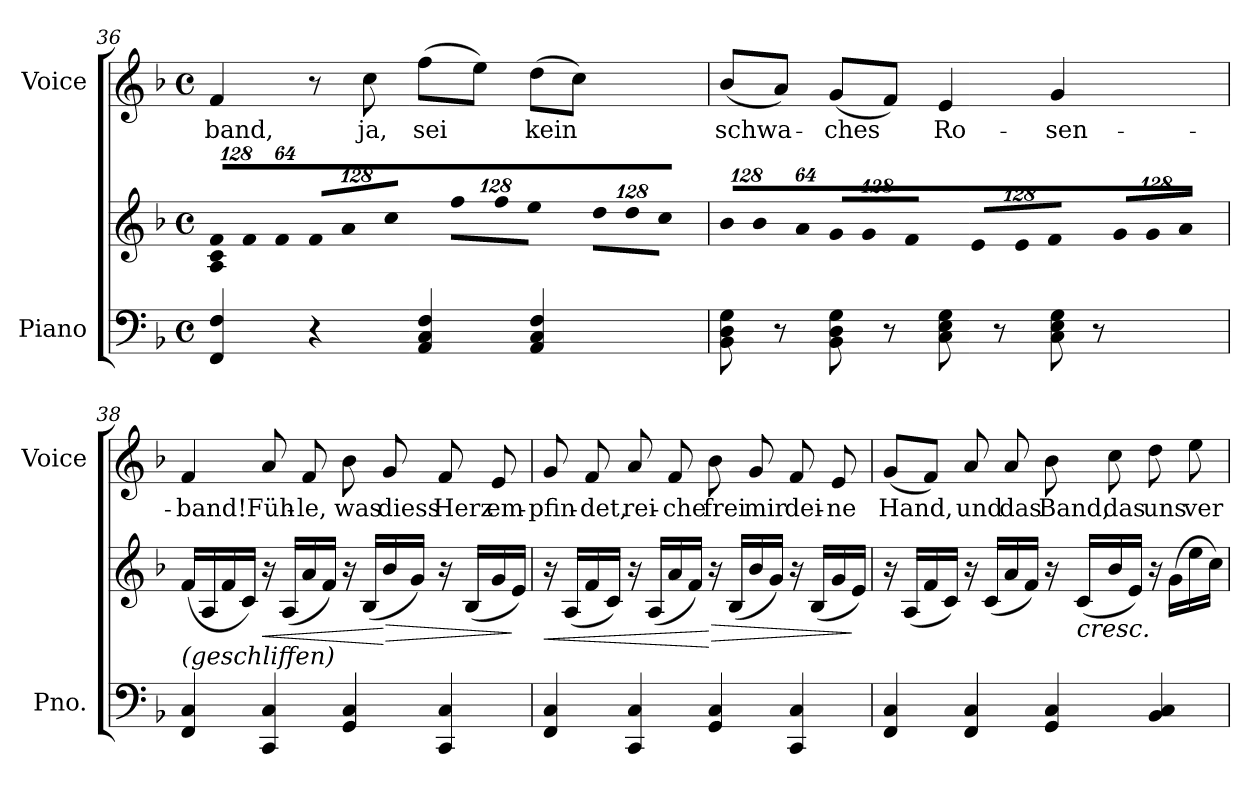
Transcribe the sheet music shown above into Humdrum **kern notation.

**kern	**kern	**dynam	**kern	**text
*part2	*part2	*part2	*part1	*part1
*staff3	*staff2	*staff2/3	*staff1	*staff1
*I"Piano	*	*	*I"Voice	*
*I'Pno.	*	*	*I'Voice	*
*clefF4	*clefG2	*	*clefG2	*
*k[b-]	*k[b-]	*	*k[b-]	*
*F:	*F:	*	*F:	*
*M4/4	*M4/4	*	*M4/4	*
*met(c)	*met(c)	*	*met(c)	*
*	*Xbrackettup	*	*	*
=36	=36	=36	=36	=36
!	!LO:N:vis=8	!	!	!
!	!	!	!	!LO:LY:b:color=#000000
4FFi/ 4Fi	1024%85Ai/ 1024%85ci 1024%85fiL	.	4fi/	-band,
!	!LO:N:vis=8	!	!	!
.	1024%85fi/	.	.	.
!	!LO:N:vis=8	!	!	!
.	512%43fi/J	.	.	.
!	!LO:N:vis=8	!	!	!
4r	1024%85fi/L	.	8r	.
!	!LO:N:vis=8	!	!	!
.	1024%85ai/	.	.	.
!	!	!	!	!LO:LY:b:color=#000000
.	.	.	8cci\	ja,
!	!LO:N:vis=8	!	!	!
.	512%43cci/J	.	.	.
!	!LO:N:vis=8	!	!	!
!	!	!	!	!LO:LY:b:color=#000000
4AAi/ 4Ci 4Fi	1024%85ffi\L	.	(8ffi\L	sei
!	!LO:N:vis=8	!	!	!
.	1024%85ffi\	.	.	.
.	.	.	8eei\J)	.
!	!LO:N:vis=8	!	!	!
.	512%43eei\J	.	.	.
!	!LO:N:vis=8	!	!	!
!	!	!	!	!LO:LY:b:color=#000000
4AAi/ 4Ci 4Fi	1024%85ddi\L	.	(8ddi\L	kein
!	!LO:N:vis=8	!	!	!
.	1024%85ddi\	.	.	.
.	.	.	8cci\J)	.
!	!LO:N:vis=8	!	!	!
.	512%43cci\J	.	.	.
!!LO:PB:g=z
=37	=37	=37	=37	=37
!	!LO:N:vis=8	!	!	!
!	!	!	!	!LO:LY:b:color=#000000
8BB-i\ 8Di 8Gi	1024%85b-i/L	.	(8b-i/L	schwa-
!	!LO:N:vis=8	!	!	!
.	1024%85b-i/	.	.	.
8r	.	.	8ai/J)	.
!	!LO:N:vis=8	!	!	!
.	512%43ai/J	.	.	.
!	!LO:N:vis=8	!	!	!
!	!	!	!	!LO:LY:b:color=#000000
8BB-i\ 8Di 8Gi	1024%85gi/L	.	(8gi/L	-ches
!	!LO:N:vis=8	!	!	!
.	1024%85gi/	.	.	.
8r	.	.	8fi/J)	.
!	!LO:N:vis=8	!	!	!
.	512%43fi/J	.	.	.
!	!LO:N:vis=8	!	!	!
!	!	!	!	!LO:LY:b:color=#000000
8Ci\ 8Ei 8Gi	1024%85ei/L	.	4ei/	Ro-
!	!LO:N:vis=8	!	!	!
.	1024%85ei/	.	.	.
8r	.	.	.	.
!	!LO:N:vis=8	!	!	!
.	512%43fi/J	.	.	.
!	!LO:N:vis=8	!	!	!
!	!	!	!	!LO:LY:b:color=#000000
8Ci\ 8Ei 8Gi	1024%85gi/L	.	4gi/	-sen-
!	!LO:N:vis=8	!	!	!
.	1024%85gi/	.	.	.
8r	.	.	.	.
!	!LO:N:vis=8	!	!	!
.	512%43ai/J	.	.	.
=38	=38	=38	=38	=38
!	!LO:TX:b:i:t=(geschliffen)	!	!	!
!	!	!	!	!LO:LY:b:color=#000000
4FFi/ 4Ci	(16fi/LL	.	4fi/	-band!
.	16Ai/	.	.	.
.	16fi/	.	.	.
.	16ci/JJ)	.	.	.
!	!	!LO:HP:b	!	!
!	!	!	!	!LO:LY:b:color=#000000
4CCi/ 4Ci	16r	<	8ai/	Füh-
.	(16Ai/LL	.	.	.
!	!	!	!	!LO:LY:b:color=#000000
.	16ai/	.	8fi/	-le,
.	16fi/JJ)	.	.	.
!	!	!	!	!LO:LY:b:color=#000000
4GGi/ 4Ci	16r	.	8b-i\	was
.	(16B-i/LL	.	.	.
!	!	!LO:HP:n=1:b	!	!
!	!	!	!	!LO:LY:b:color=#000000
.	16b-i/	[ >	8gi/	diess
.	16gi/JJ)	.	.	.
!	!	!	!	!LO:LY:b:color=#000000
4CCi/ 4Ci	16r	.	8fi/	Herz
.	(16B-i/LL	.	.	.
!	!	!	!	!LO:LY:b:color=#000000
.	16gi/	.	8ei/	em-
.	16ei/JJ)	]	.	.
=39	=39	=39	=39	=39
!	!	!LO:HP:b	!	!
!	!	!	!	!LO:LY:b:color=#000000
4FFi/ 4Ci	16r	<	8gi/	-pfin-
.	(16Ai/LL	.	.	.
!	!	!	!	!LO:LY:b:color=#000000
.	16fi/	.	8fi/	-det,
.	16ci/JJ)	.	.	.
!	!	!	!	!LO:LY:b:color=#000000
4CCi/ 4Ci	16r	.	8ai/	rei-
.	(16Ai/LL	.	.	.
!	!	!	!	!LO:LY:b:color=#000000
.	16ai/	.	8fi/	-che
.	16fi/JJ)	.	.	.
!	!	!LO:HP:n=1:b	!	!
!	!	!	!	!LO:LY:b:color=#000000
4GGi/ 4Ci	16r	[ >	8b-i\	frei
.	(16B-i/LL	.	.	.
!	!	!	!	!LO:LY:b:color=#000000
.	16b-i/	.	8gi/	mir
.	16gi/JJ)	.	.	.
!	!	!	!	!LO:LY:b:color=#000000
4CCi/ 4Ci	16r	.	8fi/	dei-
.	(16B-i/LL	.	.	.
!	!	!	!	!LO:LY:b:color=#000000
.	16gi/	.	8ei/	-ne
.	16ei/JJ)	]	.	.
!!LO:LB:g=z
=40	=40	=40	=40	=40
!	!	!	!	!LO:LY:b:color=#000000
4FFi/ 4Ci	16r	.	(8gi/L	Hand,
.	(16Ai/LL	.	.	.
.	16fi/	.	8fi/J)	.
.	16ci/JJ)	.	.	.
!	!	!	!	!LO:LY:b:color=#000000
4FFi/ 4Ci	16r	.	8ai/	und
.	(16ci/LL	.	.	.
!	!	!	!	!LO:LY:b:color=#000000
.	16ai/	.	8ai/	das
.	16fi/JJ)	.	.	.
!	!	!	!	!LO:LY:b:color=#000000
4GGi/ 4Ci	16r	.	8b-i\	Band,
!	!LO:TX:b:i:t=cresc.	!	!	!
.	(16ci/LL	.	.	.
!	!	!	!	!LO:LY:b:color=#000000
.	16b-i/	.	8cci\	das
.	16ei/JJ)	.	.	.
!	!	!	!	!LO:LY:b:color=#000000
4BB-i/ 4Ci	16r	.	8ddi\	uns
.	(16gi\LL	.	.	.
!	!	!	!	!LO:LY:b:color=#000000
.	16eei\	.	8eei\	ver-
.	16cci\JJ)	.	.	.
=	=	=	=	=
*-	*-	*-	*-	*-
